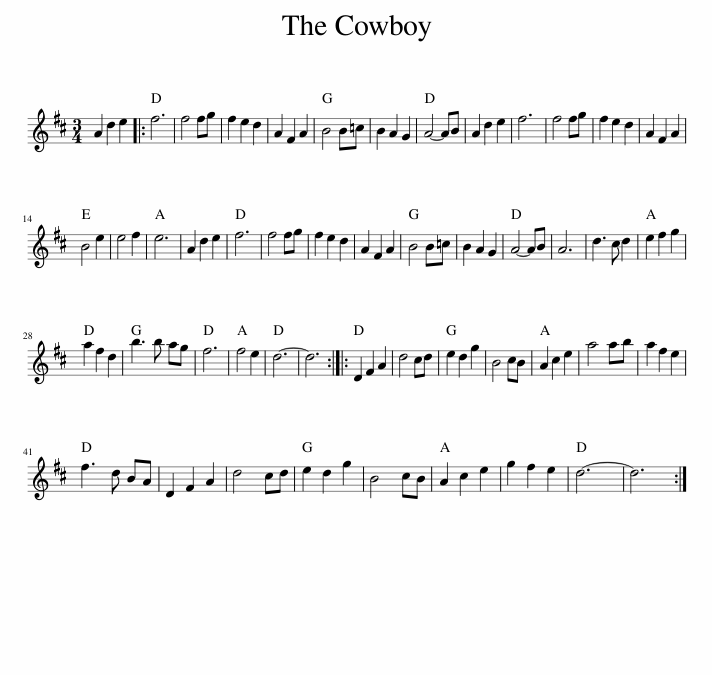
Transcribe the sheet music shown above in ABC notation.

X:1
L:1/8
M:3/4
I:linebreak $
K:D
V:1 treble
V:1
 A2 d2 e2 |: f6 | f4 fg | f2 e2 d2 | A2 F2 A2 | %5
 B4 B=c | B2 A2 G2 | A4- AB | A2 d2 e2 | f6 | %10
 f4 fg | f2 e2 d2 | A2 F2 A2 |$ B4 e2 | e4 f2 | %15
 e6 | A2 d2 e2 | f6 | f4 fg | f2 e2 d2 | %20
 A2 F2 A2 | B4 B=c | B2 A2 G2 | A4- AB | A6 | %25
 d3 c d2 | e2 f2 g2 |$ a2 f2 d2 | b3 b ag | f6 | %30
 f4 e2 | d6- | d6 :: D2 F2 A2 | d4 cd | %35
 e2 d2 g2 | B4 cB | A2 c2 e2 | a4 ab | a2 f2 e2 |$ %40
 f3 d BA | D2 F2 A2 | d4 cd | e2 d2 g2 | B4 cB | %45
 A2 c2 e2 | g2 f2 e2 | d6- | d6 :| %49
